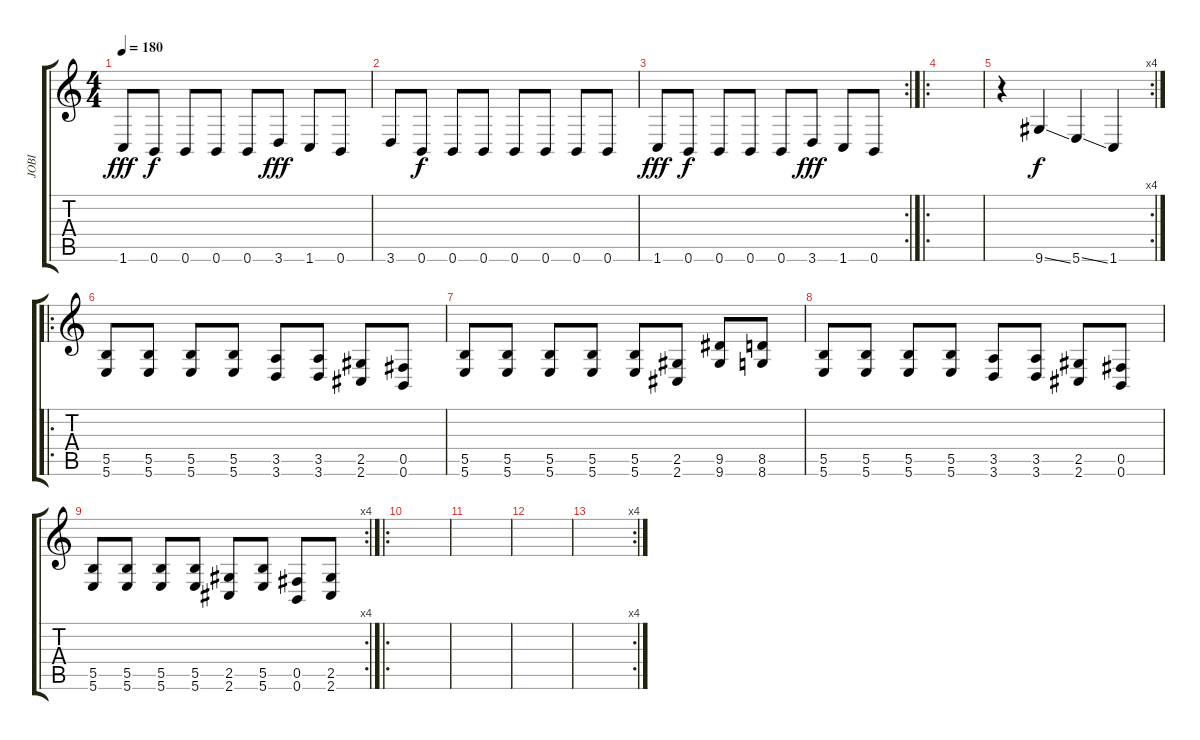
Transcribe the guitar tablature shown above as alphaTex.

\track ("JOBI" "JOBI") {instrument distortionguitar}
\staff {score tabs}
\tuning (Db4 Ab3 E3 B2 Gb2 B1) {hide}
\ts (4 4)
\tempo 180
\clef g2
\ks c
1.6.8{dy fff} 0.6.8{dy f} 0.6.8 0.6.8 0.6.8 3.6.8{dy fff} 1.6.8 0.6.8 |
3.6.8 0.6.8{dy f} 0.6.8 0.6.8 0.6.8 0.6.8 0.6.8 0.6.8 |
\rc 2
1.6.8{dy fff} 0.6.8{dy f} 0.6.8 0.6.8 0.6.8 3.6.8{dy fff} 1.6.8 0.6.8 |
\ro
|
\rc 4
r.4 9.6{ss}.4{dy f} 5.6{ss}.4 1.6.4 |
\ro
(5.5 5.6).8 (5.5 5.6).8 (5.5 5.6).8 (5.5 5.6).8 (3.5 3.6).8 (3.5 3.6).8 (2.5 2.6).8 (0.5 0.6).8 |
(5.5 5.6).8 (5.5 5.6).8 (5.5 5.6).8 (5.5 5.6).8 (5.5 5.6).8 (2.5 2.6).8 (9.5 9.6).8 (8.5 8.6).8 |
(5.5 5.6).8 (5.5 5.6).8 (5.5 5.6).8 (5.5 5.6).8 (3.5 3.6).8 (3.5 3.6).8 (2.5 2.6).8 (0.5 0.6).8 |
\rc 4
(5.5 5.6).8 (5.5 5.6).8 (5.5 5.6).8 (5.5 5.6).8 (2.5 2.6).8 (5.5 5.6).8 (0.5 0.6).8 (2.5 2.6).8 |
\ro
|
|
|
\rc 4
